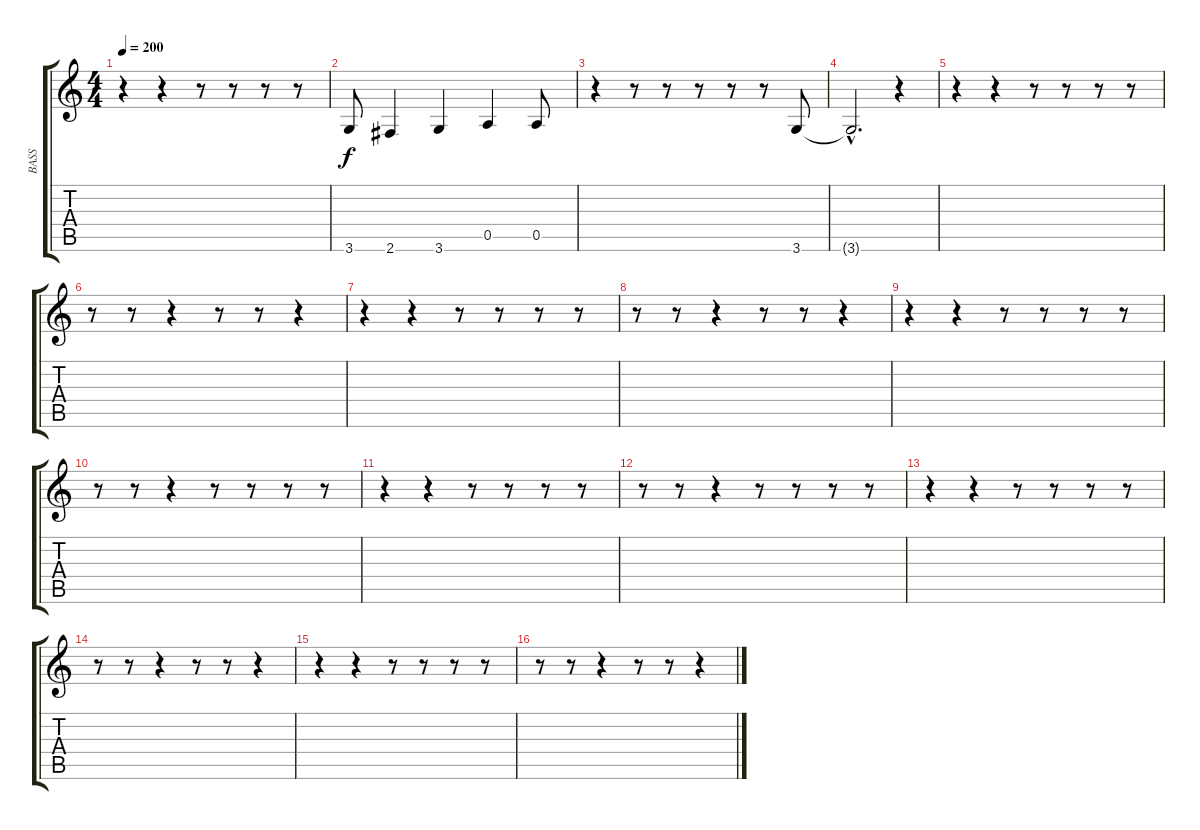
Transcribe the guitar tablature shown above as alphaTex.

\track ("BASS" "BASS") {instrument electricbassfinger}
\staff {score tabs}
\tuning (E4 B3 G3 D3 A2 E2) {hide}
\ts (4 4)
\tempo 200
\clef g2
\ks c
r.4{dy f} r.4 r.8 r.8 r.8 r.8 |
3.6.8 2.6.4 3.6.4 0.5.4 0.5.8 |
r.4 r.8 r.8 r.8 r.8 r.8 3.6.8 |
3.6{hac t}.2{d} r.4 |
r.4 r.4 r.8 r.8 r.8 r.8 |
r.8 r.8 r.4 r.8 r.8 r.4 |
r.4 r.4 r.8 r.8 r.8 r.8 |
r.8 r.8 r.4 r.8 r.8 r.4 |
r.4 r.4 r.8 r.8 r.8 r.8 |
r.8 r.8 r.4 r.8 r.8 r.8 r.8 |
r.4 r.4 r.8 r.8 r.8 r.8 |
r.8 r.8 r.4 r.8 r.8 r.8 r.8 |
r.4 r.4 r.8 r.8 r.8 r.8 |
r.8 r.8 r.4 r.8 r.8 r.4 |
r.4 r.4 r.8 r.8 r.8 r.8 |
r.8 r.8 r.4 r.8 r.8 r.4
